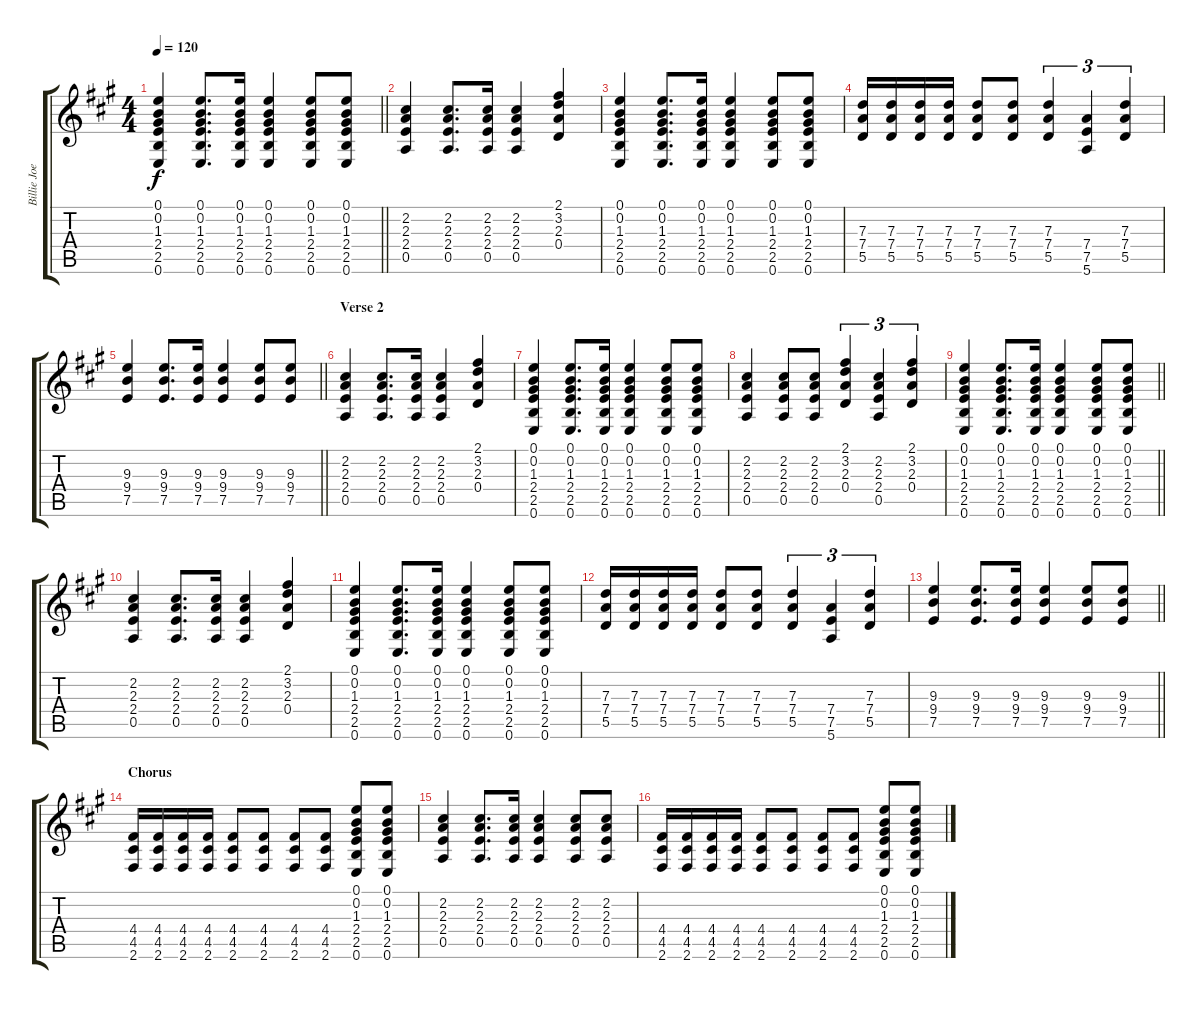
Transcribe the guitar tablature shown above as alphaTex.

\track ("Billie Joe Armstrong (Rhthym Guitar)" "Billie Joe") {instrument distortionguitar}
\staff {score tabs}
\tuning (E4 B3 G3 D3 A2 E2) {hide}
\ts (4 4)
\tempo 120
\clef g2
\barLineRight lightlight
\ks a
(0.1 0.2 1.3 2.4 2.5 0.6).4{dy f} (0.1 0.2 1.3 2.4 2.5 0.6).8{d} (0.1 0.2 1.3 2.4 2.5 0.6).16 (0.1 0.2 1.3 2.4 2.5 0.6).4 (0.1 0.2 1.3 2.4 2.5 0.6).8 (0.1 0.2 1.3 2.4 2.5 0.6).8 |
(2.2 2.3 2.4 0.5).4 (2.2 2.3 2.4 0.5).8{d} (2.2 2.3 2.4 0.5).16 (2.2 2.3 2.4 0.5).4 (2.1 3.2 2.3 0.4).4 |
(0.1 0.2 1.3 2.4 2.5 0.6).4 (0.1 0.2 1.3 2.4 2.5 0.6).8{d} (0.1 0.2 1.3 2.4 2.5 0.6).16 (0.1 0.2 1.3 2.4 2.5 0.6).4 (0.1 0.2 1.3 2.4 2.5 0.6).8 (0.1 0.2 1.3 2.4 2.5 0.6).8 |
(7.3 7.4 5.5).16 (7.3 7.4 5.5).16 (7.3 7.4 5.5).16 (7.3 7.4 5.5).16 (7.3 7.4 5.5).8 (7.3 7.4 5.5).8 (7.3 7.4 5.5).4{tu (3 2)} (7.4 7.5 5.6).4{tu (3 2)} (7.3 7.4 5.5).4{tu (3 2)} |
\barLineRight lightlight
(9.3 9.4 7.5).4 (9.3 9.4 7.5).8{d} (9.3 9.4 7.5).16 (9.3 9.4 7.5).4 (9.3 9.4 7.5).8 (9.3 9.4 7.5).8 |
\section ("" "Verse 2")
(2.2 2.3 2.4 0.5).4 (2.2 2.3 2.4 0.5).8{d} (2.2 2.3 2.4 0.5).16 (2.2 2.3 2.4 0.5).4 (2.1 3.2 2.3 0.4).4 |
(0.1 0.2 1.3 2.4 2.5 0.6).4 (0.1 0.2 1.3 2.4 2.5 0.6).8{d} (0.1 0.2 1.3 2.4 2.5 0.6).16 (0.1 0.2 1.3 2.4 2.5 0.6).4 (0.1 0.2 1.3 2.4 2.5 0.6).8 (0.1 0.2 1.3 2.4 2.5 0.6).8 |
(2.2 2.3 2.4 0.5).4 (2.2 2.3 2.4 0.5).8 (2.2 2.3 2.4 0.5).8 (2.1 3.2 2.3 0.4).4{tu (3 2)} (2.2 2.3 2.4 0.5).4{tu (3 2)} (2.1 3.2 2.3 0.4).4{tu (3 2)} |
\barLineRight lightlight
(0.1 0.2 1.3 2.4 2.5 0.6).4 (0.1 0.2 1.3 2.4 2.5 0.6).8{d} (0.1 0.2 1.3 2.4 2.5 0.6).16 (0.1 0.2 1.3 2.4 2.5 0.6).4 (0.1 0.2 1.3 2.4 2.5 0.6).8 (0.1 0.2 1.3 2.4 2.5 0.6).8 |
(2.2 2.3 2.4 0.5).4 (2.2 2.3 2.4 0.5).8{d} (2.2 2.3 2.4 0.5).16 (2.2 2.3 2.4 0.5).4 (2.1 3.2 2.3 0.4).4 |
(0.1 0.2 1.3 2.4 2.5 0.6).4 (0.1 0.2 1.3 2.4 2.5 0.6).8{d} (0.1 0.2 1.3 2.4 2.5 0.6).16 (0.1 0.2 1.3 2.4 2.5 0.6).4 (0.1 0.2 1.3 2.4 2.5 0.6).8 (0.1 0.2 1.3 2.4 2.5 0.6).8 |
(7.3 7.4 5.5).16 (7.3 7.4 5.5).16 (7.3 7.4 5.5).16 (7.3 7.4 5.5).16 (7.3 7.4 5.5).8 (7.3 7.4 5.5).8 (7.3 7.4 5.5).4{tu (3 2)} (7.4 7.5 5.6).4{tu (3 2)} (7.3 7.4 5.5).4{tu (3 2)} |
\barLineRight lightlight
(9.3 9.4 7.5).4 (9.3 9.4 7.5).8{d} (9.3 9.4 7.5).16 (9.3 9.4 7.5).4 (9.3 9.4 7.5).8 (9.3 9.4 7.5).8 |
\section ("" "Chorus")
(4.4 4.5 2.6).16 (4.4 4.5 2.6).16 (4.4 4.5 2.6).16 (4.4 4.5 2.6).16 (4.4 4.5 2.6).8 (4.4 4.5 2.6).8 (4.4 4.5 2.6).8 (4.4 4.5 2.6).8 (0.1 0.2 1.3 2.4 2.5 0.6).8 (0.1 0.2 1.3 2.4 2.5 0.6).8 |
(2.2 2.3 2.4 0.5).4 (2.2 2.3 2.4 0.5).8{d} (2.2 2.3 2.4 0.5).16 (2.2 2.3 2.4 0.5).4 (2.2 2.3 2.4 0.5).8 (2.2 2.3 2.4 0.5).8 |
(4.4 4.5 2.6).16 (4.4 4.5 2.6).16 (4.4 4.5 2.6).16 (4.4 4.5 2.6).16 (4.4 4.5 2.6).8 (4.4 4.5 2.6).8 (4.4 4.5 2.6).8 (4.4 4.5 2.6).8 (0.1 0.2 1.3 2.4 2.5 0.6).8 (0.1 0.2 1.3 2.4 2.5 0.6).8
